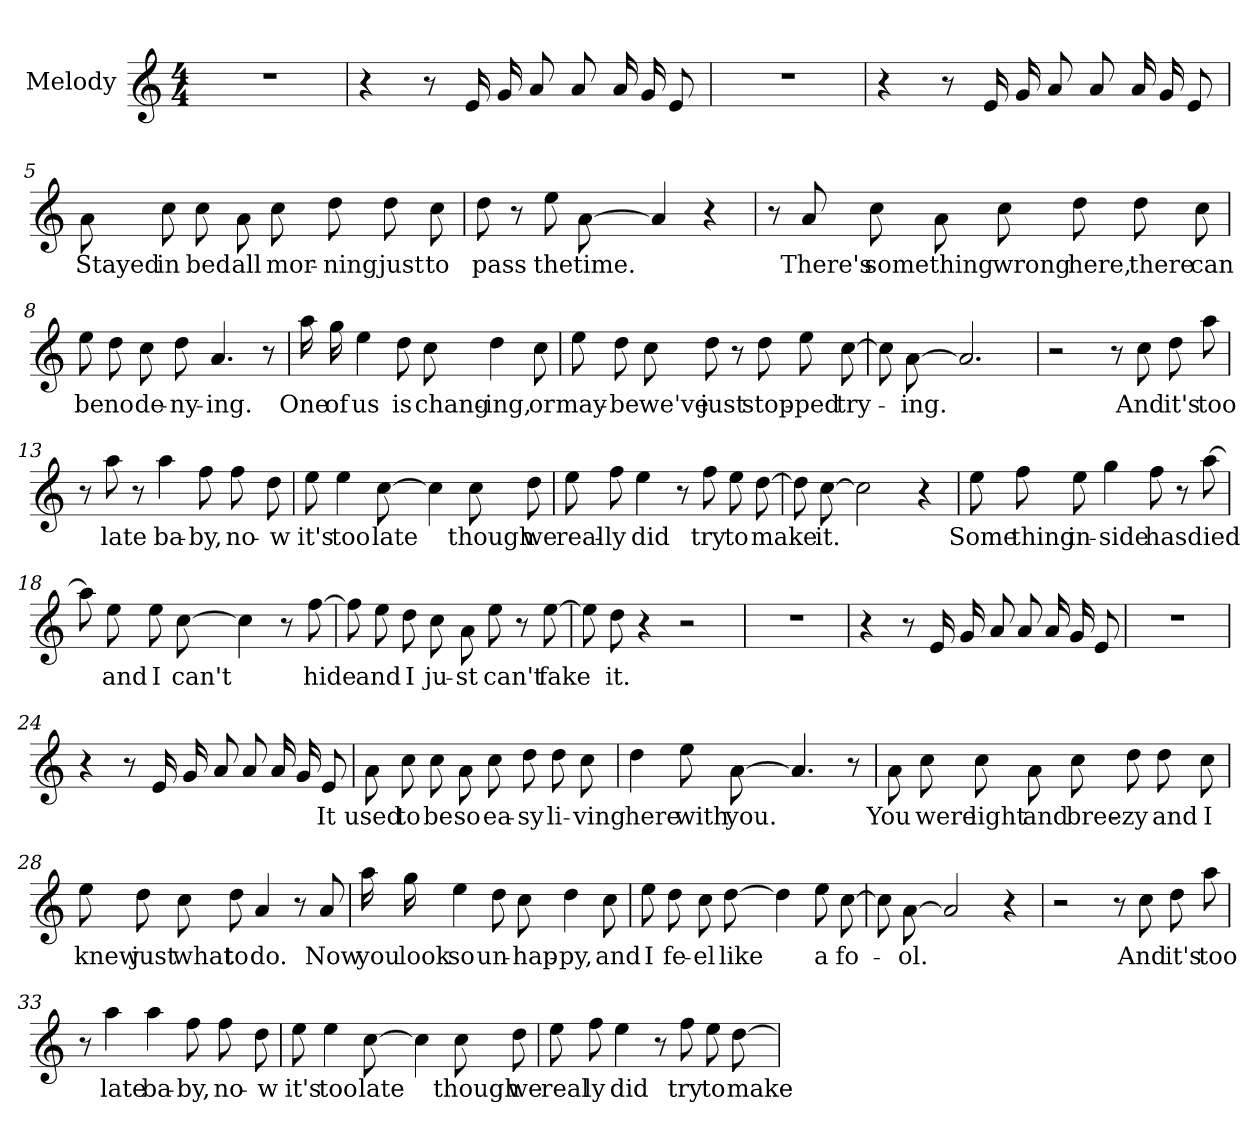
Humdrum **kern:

**kern	**text
*part1	*part1
*staff1	*staff1
*I"Melody	*
*clefG2	*
*k[]	*
*M4/4	*
=1	=1
1r	.
=2	=2
4r	.
8r	.
16e/LL	.
16g/J	.
8a/L	.
8a/	.
16a/LL	.
16g/J	.
8e/	.
=3	=3
1r	.
=4	=4
4r	.
8r	.
16e/LL	.
16g/J	.
8a/L	.
8a/	.
16a/LL	.
16g/J	.
8e/	.
!!LO:LB:g=z
=5	=5
8a\L	Stayed
8cc\	in
8cc\L	bed
8a\	all
8cc\L	mor-
8dd\	ning
8dd\L	just
8cc\	to
=6	=6
8dd\	pass
8r	.
8ee\L	the
[<8a\	time.
4a/]	.
4r	.
!!LO:LB:g=z
=7	=7
8r	.
8a/	There's
8cc\L	some
8a\	thing
8cc\L	wrong
8dd\	here,
8dd\L	there
8cc\	can
=8	=8
8ee\L	be
8dd\	no
8cc\L	de-
8dd\	ny-
4.a/	ing.
8r	.
!!LO:LB:g=z
=9	=9
16aa\LL	One
16gg\J	of
4ee\	us
8dd\	is
8cc\	chang-
4dd\	ing,
8cc\	or
=10	=10
8ee\L	may-
8dd\	be
8cc\L	we've
8dd\	just
8r	.
8dd\	stop-
8ee\L	ped
[>8cc\	try-
=11	=11
8cc\L]	.
[<8a\	ing.
2.a/]	.
!!LO:LB:g=z
=12	=12
2r	.
8r	.
8cc\	And
8dd\L	it's
8aa\	too
=13	=13
8r	.
8aa\	late
8r	.
4aa\	ba-
8ff\	by,
8ff\L	no-
8dd\	w
=14	=14
8ee\	it's
4ee\	too
[>8cc\	late
4cc\]	.
8cc\L	though
8dd\	we
!!LO:LB:g=z
=15	=15
8ee\L	real-
8ff\	ly
4ee\	did
8r	.
8ff\	try
8ee\L	to
[>8dd\	make
=16	=16
8dd\L]	.
[>8cc\	it.
2cc\]	.
4r	.
=17	=17
8ee\L	Some
8ff\	thing
8ee\	in-
4gg\	side
8ff\	has
8r	.
[>8aa\	died
!!LO:LB:g=z
=18	=18
8aa\L]	.
8ee\	and
8ee\L	I
[>8cc\	can't
4cc\]	.
8r	.
[>8ff\	hide
=19	=19
8ff\L]	.
8ee\	and
8dd\L	I
8cc\	ju-
8a\L	st
8ee\	can't
8r	.
[>8ee\	fake
=20	=20
8ee\L]	.
8dd\	it.
4r	.
2r	.
!!LO:LB:g=z
=21	=21
1r	.
=22	=22
4r	.
8r	.
16e/LL	.
16g/J	.
8a/L	.
8a/	.
16a/LL	.
16g/J	.
8e/	.
=23	=23
1r	.
=24	=24
4r	.
8r	.
16e/LL	.
16g/J	.
8a/L	.
8a/	.
16a/LL	.
16g/J	.
8e/	It
!!LO:LB:g=z
=25	=25
8a\L	used
8cc\	to
8cc\L	be
8a\	so
8cc\L	ea-
8dd\	sy
8dd\L	li-
8cc\	ving
=26	=26
4dd\	here
8ee\L	with
[<8a\	you.
4.a/]	.
8r	.
=27	=27
8a\L	You
8cc\	were
8cc\L	light
8a\	and
8cc\L	bree-
8dd\	zy
8dd\L	and
8cc\	I
!!LO:LB:g=z
=28	=28
8ee\L	knew
8dd\	just
8cc\L	what
8dd\	to
4a/	do.
8r	.
8a/	Now
=29	=29
16aa\LL	you
16gg\J	look
4ee\	so
8dd\	un-
8cc\	hap-
4dd\	py,
8cc\	and
=30	=30
8ee\L	I
8dd\	fe-
8cc\L	el
[>8dd\	like
4dd\]	.
8ee\L	a
[>8cc\	fo-
!!LO:PB:g=z
=31	=31
8cc\L]	.
[<8a\	ol.
2a/]	.
4r	.
=32	=32
2r	.
8r	.
8cc\	And
8dd\L	it's
8aa\	too
=33	=33
8r	.
4aa\	late
4aa\	ba-
8ff\	by,
8ff\L	no-
8dd\	w
!!LO:LB:g=z
=34	=34
8ee\	it's
4ee\	too
[>8cc\	late
4cc\]	.
8cc\L	though
8dd\	we
=35	=35
8ee\L	real
8ff\	ly
4ee\	did
8r	.
8ff\	try
8ee\L	to
[>8dd\	make
=	=
*-	*-
